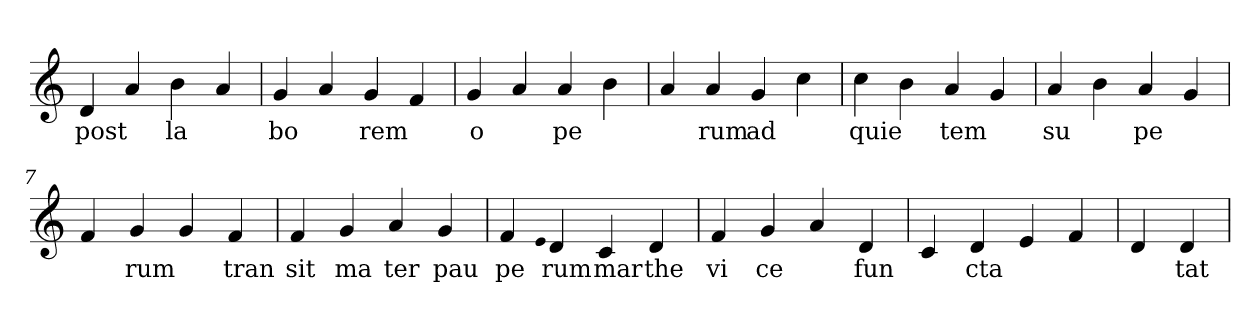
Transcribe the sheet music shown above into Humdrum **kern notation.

**kern	**text
*part1	*part1
*staff1	*staff1
*clefG2	*
=1	=1
4d	post
4a	.
4b	la
4a	.
=2	=2
4g	bo
4a	.
4g	rem
4f	.
=3	=3
4g	o
4a	.
4a	pe
4b	.
=4	=4
4a	.
4a	rum
4g	ad
4cc	.
=5	=5
4cc	quie
4b	.
4a	tem
4g	.
=6	=6
4a	su
4b	.
4a	pe
4g	.
=7	=7
4f	.
4g	rum
4g	.
4f	tran
=8	=8
4f	sit
4g	ma
4a	ter
4g	pau
=9	=9
4f	pe
qqe	.
4d	rum
4c	mar
4d	the
=10	=10
4f	vi
4g	ce
4a	.
4d	fun
=11	=11
4c	.
4d	cta
4e	.
4f	.
=12	=12
4d	.
4d	tat
=	=
*-	*-
